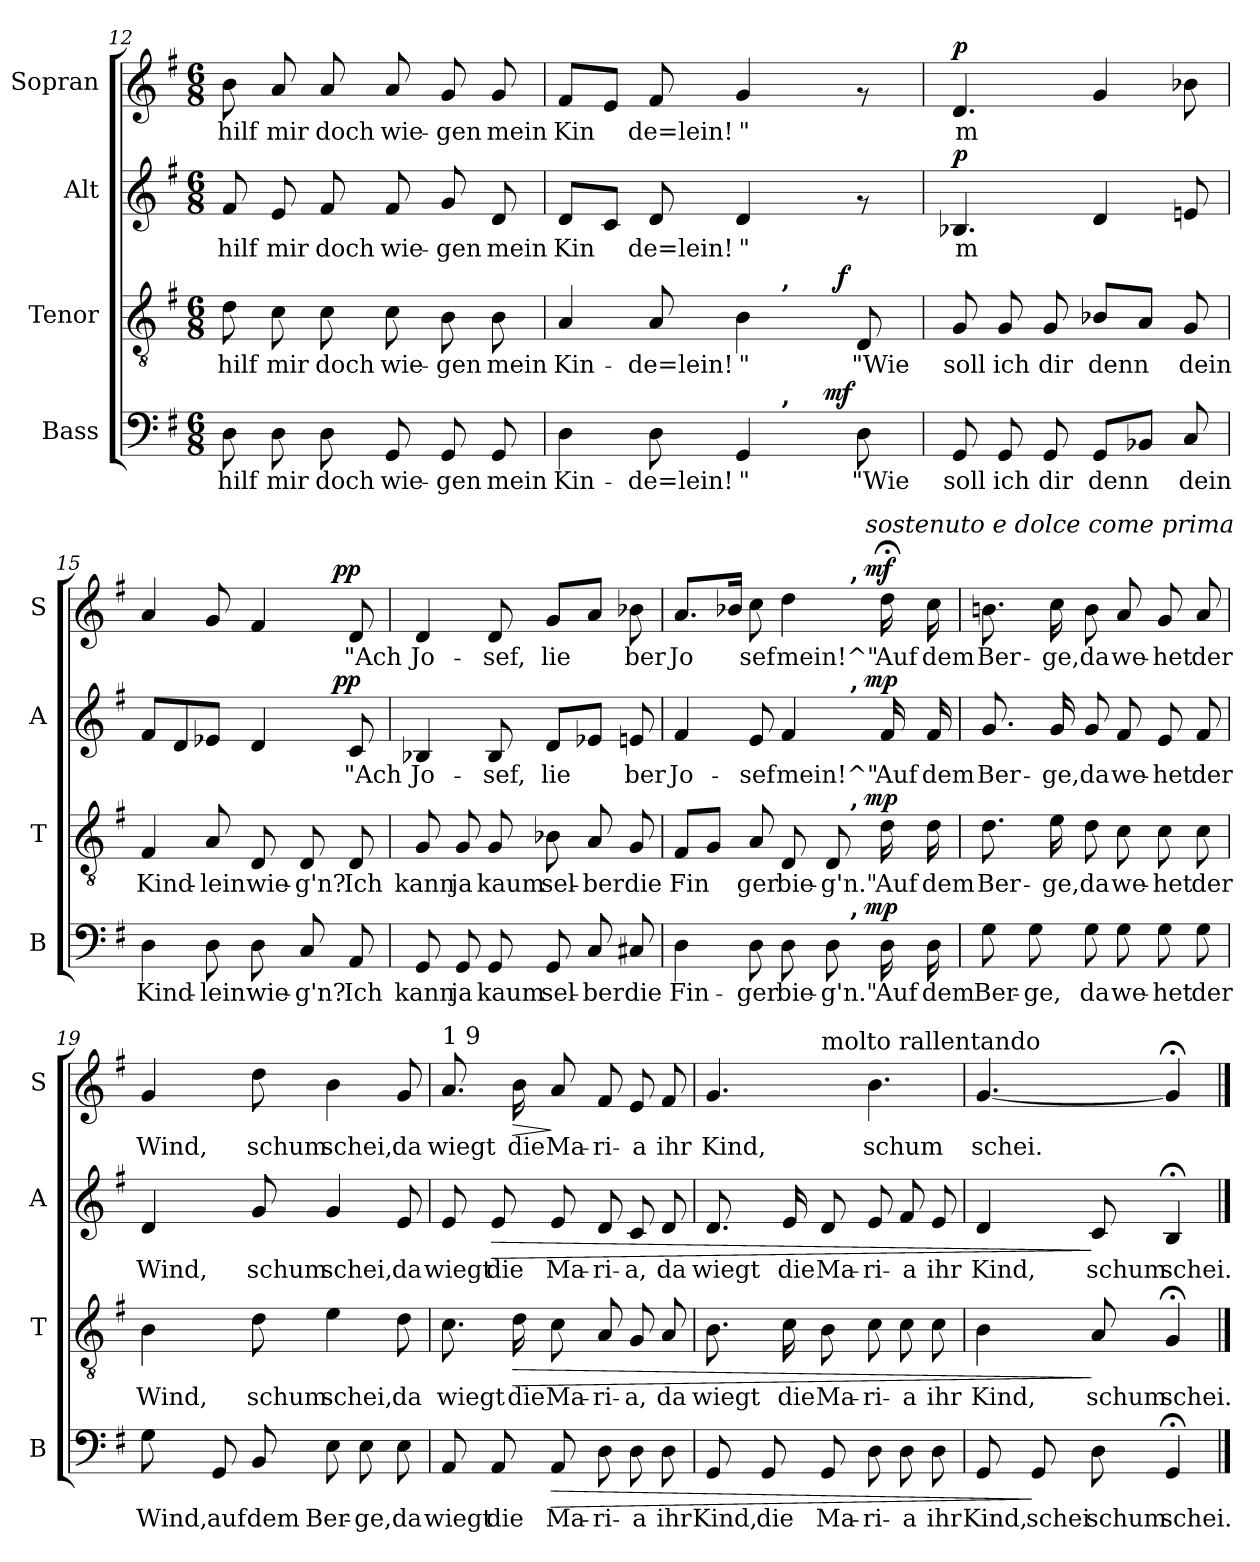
**kern	**text	**dynam	**kern	**text	**dynam	**kern	**text	**dynam	**kern	**text	**dynam
*part4	*part4	*part4	*part3	*part3	*part3	*part2	*part2	*part2	*part1	*part1	*part1
*staff4	*staff4	*staff4	*staff3	*staff3	*staff3	*staff2	*staff2	*staff2	*staff1	*staff1	*staff1
*I"Bass	*	*	*I"Tenor	*	*	*I"Alt	*	*	*I"Sopran	*	*
*I'B	*	*	*I'T	*	*	*I'A	*	*	*I'S	*	*
*clefF4	*	*	*clefGv2	*	*	*clefG2	*	*	*clefG2	*	*
*k[f#]	*	*	*k[f#]	*	*	*k[f#]	*	*	*k[f#]	*	*
*G:	*	*	*G:	*	*	*G:	*	*	*G:	*	*
*M6/8	*	*	*M6/8	*	*	*M6/8	*	*	*M6/8	*	*
=12	=12	=12	=12	=12	=12	=12	=12	=12	=12	=12	=12
!	!LO:LY:b:cj	!	!	!LO:LY:b:cj	!	!	!LO:LY:b:cj	!	!	!LO:LY:b:cj	!
8D\	hilf	.	8d\	hilf	.	8f#/	hilf	.	8b\	hilf	.
!	!LO:LY:b:cj	!	!	!LO:LY:b:cj	!	!	!LO:LY:b:cj	!	!	!LO:LY:b:cj	!
8D\	mir	.	8c\	mir	.	8e/	mir	.	8a/	mir	.
!	!LO:LY:b:cj	!	!	!LO:LY:b:cj	!	!	!LO:LY:b:cj	!	!	!LO:LY:b:cj	!
8D\	doch	.	8c\	doch	.	8f#/	doch	.	8a/	doch	.
!	!LO:LY:b:cj	!	!	!LO:LY:b:cj	!	!	!LO:LY:b:cj	!	!	!LO:LY:b:cj	!
8GG/	wie-	.	8c\	wie-	.	8f#/	wie-	.	8a/	wie-	.
!	!LO:LY:b:cj	!	!	!LO:LY:b:cj	!	!	!LO:LY:b:cj	!	!	!LO:LY:b:cj	!
8GG/	-gen	.	8B\	-gen	.	8g/	-gen	.	8g/	-gen	.
!	!LO:LY:b:cj	!	!	!LO:LY:b:cj	!	!	!LO:LY:b:cj	!	!	!LO:LY:b:cj	!
8GG/	mein	.	8B\	mein	.	8d/	mein	.	8g/	mein	.
!!LO:PB:g=z
=13	=13	=13	=13	=13	=13	=13	=13	=13	=13	=13	=13
!	!LO:LY:b:cj	!	!	!LO:LY:b:cj	!	!	!LO:LY:b:cj	!	!	!LO:LY:b:cj	!
*^	*	*	*^	*	*	*	*	*	*	*	*
4D\	2ryy	Kin-	.	4A/	2ryy	Kin-	.	8d/L	Kin-	.	8f#/L	Kin-	.
!	!	!	!	!	!	!	!	!	!LO:LY:b:cj	!	!	!LO:LY:b:cj	!
.	.	.	.	.	.	.	.	8c/J	--	.	8e/J	--	.
!	!	!LO:LY:b:cj	!	!	!	!LO:LY:b:cj	!	!	!LO:LY:b:cj	!	!	!LO:LY:b:cj	!
8D\	.	-de=lein!	.	8A/	.	-de=lein!	.	8d/	-de=lein!	.	8f#/	-de=lein!	.
!	!	!LO:LY:b:cj	!	!	!	!LO:LY:b:cj	!	!	!LO:LY:b:cj	!	!	!LO:LY:b:cj	!
4GG/	.	"	.	4B\	.	"	.	4d/	"	.	4g/	"	.
!	!	!	!	!	!LO:TX:a:B:t=,	!	!	!	!	!	!	!	!
!	!LO:TX:a:B:t=,	!	!	!	!	!	!	!	!	!	!	!	!
.	16ryy	.	.	.	16.ryy	.	.	.	.	.	.	.	.
.	64ryy	.	.	.	.	.	.	.	.	.	.	.	.
!	!	!	!LO:DY:a	!	!	!	!	!	!	!	!	!	!
.	8ryy	.	mf	.	.	.	.	.	.	.	.	.	.
!	!	!	!	!	!	!	!LO:DY:a	!	!	!	!	!	!
.	.	.	.	.	8ryy	.	f	.	.	.	.	.	.
!	!	!LO:LY:b:cj	!	!	!	!LO:LY:b:cj	!	!	!	!	!	!	!
8D\	.	"Wie	.	8D/	.	"Wie	.	8rf	.	.	8rf	.	.
.	32.ryy	.	.	.	.	.	.	.	.	.	.	.	.
.	.	.	.	.	32ryy	.	.	.	.	.	.	.	.
=14	=14	=14	=14	=14	=14	=14	=14	=14	=14	=14	=14	=14	=14
!	!	!LO:LY:b:cj	!	!	!	!LO:LY:b:cj	!	!	!LO:LY:b:cj	!LO:DY:a	!	!LO:LY:b:cj	!LO:DY:a
*v	*v	*	*	*	*	*	*	*	*	*	*	*	*
*	*	*	*v	*v	*	*	*	*	*	*	*	*
8GG/	soll	.	8G/	soll	.	4.B-X/	m	p	4.d/	m	p
!	!LO:LY:b:cj	!	!	!LO:LY:b:cj	!	!	!	!	!	!	!
8GG/	ich	.	8G/	ich	.	.	.	.	.	.	.
!	!LO:LY:b:cj	!	!	!LO:LY:b:cj	!	!	!	!	!	!	!
8GG/	dir	.	8G/	dir	.	.	.	.	.	.	.
!	!LO:LY:b:cj	!	!	!LO:LY:b:cj	!	!	!LO:LY:b:cj	!	!	!LO:LY:b:cj	!
8GG/L	denn	.	8B-X/L	denn	.	4d/	.	.	4g/	.	.
!	!LO:LY:b:cj	!	!	!LO:LY:b:cj	!	!	!	!	!	!	!
8BB-X/J	.	.	8A/J	.	.	.	.	.	.	.	.
!	!LO:LY:b:cj	!	!	!LO:LY:b:cj	!	!	!LO:LY:b:cj	!	!	!LO:LY:b:cj	!
8C/	dein	.	8G/	dein	.	8en/	.	.	8b-X\	.	.
=15	=15	=15	=15	=15	=15	=15	=15	=15	=15	=15	=15
!	!LO:LY:b:cj	!	!	!LO:LY:b:cj	!	!	!LO:LY:b:cj	!	!	!LO:LY:b:cj	!
*	*	*	*	*	*	*^	*	*	*^	*	*
4D\	Kind-	.	4F#/	Kind-	.	8f#/L	2ryy	.	.	4a/	2ryy	.	.
!	!	!	!	!	!	!	!	!LO:LY:b:cj	!	!	!	!	!
.	.	.	.	.	.	8d/	.	.	.	.	.	.	.
!	!LO:LY:b:cj	!	!	!LO:LY:b:cj	!	!	!	!LO:LY:b:cj	!	!	!	!LO:LY:b:cj	!
8D\	-lein	.	8A/	-lein	.	8e-X/J	.	.	.	8g/	.	.	.
!	!LO:LY:b:cj	!	!	!LO:LY:b:cj	!	!	!	!LO:LY:b:cj	!	!	!	!LO:LY:b:cj	!
8D\	wie-	.	8D/	wie-	.	4d/	.	.	.	4f#/	.	.	.
!	!LO:LY:b:cj	!	!	!LO:LY:b:cj	!	!	!	!	!	!	!	!	!
8C/	-g'n?	.	8D/	-g'n?	.	.	16.ryy	.	.	.	16.ryy	.	.
!	!	!	!	!	!	!	!	!	!LO:DY:a	!	!	!	!LO:DY:a
.	.	.	.	.	.	.	8ryy	.	pp	.	8ryy	.	pp
!	!LO:LY:b:cj	!	!	!LO:LY:b:cj	!	!	!	!LO:LY:b:cj	!	!	!	!LO:LY:b:cj	!
8AA/	Ich	.	8D/	Ich	.	8c/	.	"Ach	.	8d/	.	"Ach	.
.	.	.	.	.	.	.	32ryy	.	.	.	32ryy	.	.
=16	=16	=16	=16	=16	=16	=16	=16	=16	=16	=16	=16	=16	=16
!	!LO:LY:b:cj	!	!	!LO:LY:b:cj	!	!	!	!LO:LY:b:cj	!	!	!	!LO:LY:b:cj	!
*	*	*	*	*	*	*v	*v	*	*	*	*	*	*
*	*	*	*	*	*	*	*	*	*v	*v	*	*
8GG/	kann	.	8G/	kann	.	4B-X/	Jo-	.	4d/	Jo-	.
!	!LO:LY:b:cj	!	!	!LO:LY:b:cj	!	!	!	!	!	!	!
8GG/	ja	.	8G/	ja	.	.	.	.	.	.	.
!	!LO:LY:b:cj	!	!	!LO:LY:b:cj	!	!	!LO:LY:b:cj	!	!	!LO:LY:b:cj	!
8GG/	kaum	.	8G/	kaum	.	8B-/	-sef,	.	8d/	-sef,	.
!	!LO:LY:b:cj	!	!	!LO:LY:b:cj	!	!	!LO:LY:b:cj	!	!	!LO:LY:b:cj	!
8GG/	sel-	.	8B-X\	sel-	.	8d/L	lie-	.	8g/L	lie-	.
!	!LO:LY:b:cj	!	!	!LO:LY:b:cj	!	!	!LO:LY:b:cj	!	!	!LO:LY:b:cj	!
8C/	-ber	.	8A/	-ber	.	8e-X/J	--	.	8a/J	--	.
!	!LO:LY:b:cj	!	!	!LO:LY:b:cj	!	!	!LO:LY:b:cj	!	!	!LO:LY:b:cj	!
8C#X/	die	.	8G/	die	.	8en/	-ber	.	8b-X\	-ber	.
!!LO:LB:g=z
=17	=17	=17	=17	=17	=17	=17	=17	=17	=17	=17	=17
!	!	!	!	!	!	!	!	!	!LO:TX:a:i:t=poco ritardando	!	!
!	!	!	!	!	!	!	!	!	!LO:TX:a:t=1 6	!	!
!	!LO:LY:b:cj	!	!	!LO:LY:b:cj	!	!	!LO:LY:b:cj	!	!	!LO:LY:b:cj	!
*^	*	*	*^	*	*	*^	*	*	*^	*	*
*	*^	*	*	*	*^	*	*	*	*^	*	*	*	*^	*	*
4D\	2ryy	2ryy	Fin-	.	8F#/L	2ryy	2ryy	Fin-	.	4f#/	2ryy	2ryy	Jo-	.	8.a/L	2ryy	2ryy	Jo-	.
!	!	!	!	!	!	!	!	!LO:LY:b:cj	!	!	!	!	!	!	!	!	!	!	!
.	.	.	.	.	8G/J	.	.	--	.	.	.	.	.	.	.	.	.	.	.
!	!	!	!	!	!	!	!	!	!	!	!	!	!	!	!	!	!	!LO:LY:b:cj	!
.	.	.	.	.	.	.	.	.	.	.	.	.	.	.	16b-X/J	.	.	--	.
!	!	!	!LO:LY:b:cj	!	!	!	!	!LO:LY:b:cj	!	!	!	!	!LO:LY:b:cj	!	!	!	!	!LO:LY:b:cj	!
8D\	.	.	-ger	.	8A/	.	.	-ger	.	8e/	.	.	-sef	.	8cc\	.	.	-sef	.
!	!	!	!LO:LY:b:cj	!	!	!	!	!LO:LY:b:cj	!	!	!	!	!LO:LY:b:cj	!	!	!	!	!LO:LY:b:cj	!
8D\	.	.	bie-	.	8D/	.	.	bie-	.	4f#/	.	.	mein!^"	.	4dd\	.	.	mein!^"	.
!	!	!	!LO:LY:b:cj	!	!	!	!	!LO:LY:b:cj	!	!	!	!	!	!	!	!	!	!	!
8D\	16.ryy	16ryy	-g'n."	.	8D/	16.ryy	16ryy	-g'n."	.	.	16.ryy	16ryy	.	.	.	16.ryy	16ryy	.	.
!	!	!	!	!	!	!	!	!	!	!	!	!	!	!	!	!	!LO:TX:a:B:t=,	!	!
!	!	!	!	!	!	!	!	!	!	!	!	!LO:TX:a:B:t=,	!	!	!	!	!	!	!
!	!	!	!	!	!	!	!LO:TX:a:B:t=,	!	!	!	!	!	!	!	!	!	!	!	!
!	!	!LO:TX:a:B:t=,	!	!	!	!	!	!	!	!	!	!	!	!	!	!	!	!	!
.	.	8.ryy	.	.	.	.	8.ryy	.	.	.	.	8.ryy	.	.	.	.	8.ryy	.	.
!	!	!	!	!	!	!	!	!	!	!	!	!	!	!	!	!LO:TX:a:i:t=sostenuto e dolce come prima	!	!	!
!	!	!	!	!LO:DY:a	!	!	!	!	!LO:DY:a	!	!	!	!	!LO:DY:a	!	!	!	!	!LO:DY:a
.	8ryy	.	.	mp	.	8ryy	.	.	mp	.	8ryy	.	.	mp	.	8ryy	.	.	mf
!	!	!	!LO:LY:b:cj	!	!	!	!	!LO:LY:b:cj	!	!	!	!	!LO:LY:b:cj	!	!	!	!	!LO:LY:b:cj	!
16D\	.	.	Auf	.	16d\	.	.	Auf	.	16f#/	.	.	Auf	.	16dd;<\	.	.	Auf	.
!	!	!	!LO:LY:b:cj	!	!	!	!	!LO:LY:b:cj	!	!	!	!	!LO:LY:b:cj	!	!	!	!	!LO:LY:b:cj	!
16D\	.	.	dem	.	16d\	.	.	dem	.	16f#/	.	.	dem	.	16cc\	.	.	dem	.
.	32ryy	.	.	.	.	32ryy	.	.	.	.	32ryy	.	.	.	.	32ryy	.	.	.
=18	=18	=18	=18	=18	=18	=18	=18	=18	=18	=18	=18	=18	=18	=18	=18	=18	=18	=18	=18
!	!	!	!LO:LY:b:cj	!	!	!	!	!LO:LY:b:cj	!	!	!	!	!LO:LY:b:cj	!	!	!	!	!LO:LY:b:cj	!
*v	*v	*v	*	*	*	*	*	*	*	*v	*v	*v	*	*	*v	*v	*v	*	*
*	*	*	*v	*v	*v	*	*	*	*	*	*	*	*
8G\	Ber-	.	8.d\	Ber-	.	8.g/	Ber-	.	8.bn\	Ber-	.
!	!LO:LY:b:cj	!	!	!	!	!	!	!	!	!	!
8G\	-ge,	.	.	.	.	.	.	.	.	.	.
!	!	!	!	!LO:LY:b:cj	!	!	!LO:LY:b:cj	!	!	!LO:LY:b:cj	!
.	.	.	16e\	-ge,	.	16g/	-ge,	.	16cc\	-ge,	.
!	!LO:LY:b:cj	!	!	!LO:LY:b:cj	!	!	!LO:LY:b:cj	!	!	!LO:LY:b:cj	!
8G\	da	.	8d\	da	.	8g/	da	.	8b\	da	.
!	!LO:LY:b:cj	!	!	!LO:LY:b:cj	!	!	!LO:LY:b:cj	!	!	!LO:LY:b:cj	!
8G\	we-	.	8c\	we-	.	8f#/	we-	.	8a/	we-	.
!	!LO:LY:b:cj	!	!	!LO:LY:b:cj	!	!	!LO:LY:b:cj	!	!	!LO:LY:b:cj	!
8G\	-het	.	8c\	-het	.	8e/	-het	.	8g/	-het	.
!	!LO:LY:b:cj	!	!	!LO:LY:b:cj	!	!	!LO:LY:b:cj	!	!	!LO:LY:b:cj	!
8G\	der	.	8c\	der	.	8f#/	der	.	8a/	der	.
=19	=19	=19	=19	=19	=19	=19	=19	=19	=19	=19	=19
!	!LO:LY:b:cj	!	!	!LO:LY:b:cj	!	!	!LO:LY:b:cj	!	!	!LO:LY:b:cj	!
8G\	Wind,	.	4B\	Wind,	.	4d/	Wind,	.	4g/	Wind,	.
!	!LO:LY:b:cj	!	!	!	!	!	!	!	!	!	!
8GG/	auf	.	.	.	.	.	.	.	.	.	.
!	!LO:LY:b:cj	!	!	!LO:LY:b:cj	!	!	!LO:LY:b:cj	!	!	!LO:LY:b:cj	!
8BB/	dem	.	8d\	schum	.	8g/	schum	.	8dd\	schum	.
!	!LO:LY:b:cj	!	!	!LO:LY:b:cj	!	!	!LO:LY:b:cj	!	!	!LO:LY:b:cj	!
8E\	Ber-	.	4e\	schei,	.	4g/	schei,	.	4b\	schei,	.
!	!LO:LY:b:cj	!	!	!	!	!	!	!	!	!	!
8E\	-ge,	.	.	.	.	.	.	.	.	.	.
!	!LO:LY:b:cj	!	!	!LO:LY:b:cj	!	!	!LO:LY:b:cj	!	!	!LO:LY:b:cj	!
8E\	da	.	8d\	da	.	8e/	da	.	8g/	da	.
!!LO:PB:g=z
=20	=20	=20	=20	=20	=20	=20	=20	=20	=20	=20	=20
!	!	!	!	!	!	!	!	!	!LO:TX:a:t=1 9	!	!
!	!LO:LY:b:cj	!	!	!LO:LY:b:cj	!	!	!LO:LY:b:cj	!	!	!LO:LY:b:cj	!
8AA/	wiegt	.	8.c\	wiegt	.	8e/	wiegt	.	8.a/	wiegt	.
!	!LO:LY:b:cj	!	!	!	!	!	!LO:LY:b:cj	!LO:HP:b	!	!	!
8AA/	die	.	.	.	.	8e/	die	>	.	.	.
!	!	!	!	!LO:LY:b:cj	!LO:HP:b	!	!	!	!	!LO:LY:b:cj	!LO:HP:b
.	.	.	16d\	die	>	.	.	.	16b\	die	>
!	!LO:LY:b:cj	!LO:HP:b	!	!LO:LY:b:cj	!	!	!LO:LY:b:cj	!	!	!LO:LY:b:cj	!
8AA/	Ma-	>	8c\	Ma-	.	8e/	Ma-	.	8a/	Ma-	]
!	!LO:LY:b:cj	!	!	!LO:LY:b:cj	!	!	!LO:LY:b:cj	!	!	!LO:LY:b:cj	!
8D\	-ri-	.	8A/	-ri-	.	8d/	-ri-	.	8f#/	-ri-	.
!	!LO:LY:b:cj	!	!	!LO:LY:b:cj	!	!	!LO:LY:b:cj	!	!	!LO:LY:b:cj	!
8D\	-a	.	8G/	-a,	.	8c/	-a,	.	8e/	-a	.
!	!LO:LY:b:cj	!	!	!LO:LY:b:cj	!	!	!LO:LY:b:cj	!	!	!LO:LY:b:cj	!
8D\	ihr	.	8A/	da	.	8d/	da	.	8f#/	ihr	.
=21	=21	=21	=21	=21	=21	=21	=21	=21	=21	=21	=21
!	!LO:LY:b:cj	!	!	!LO:LY:b:cj	!	!	!LO:LY:b:cj	!	!	!LO:LY:b:cj	!
*	*	*	*	*	*	*	*	*	*^	*	*
8GG/	Kind,	.	8.B\	wiegt	.	8.d/	wiegt	.	4.g/	4ryy	Kind,	.
!	!LO:LY:b:cj	!	!	!	!	!	!	!	!	!	!	!
8GG/	die	.	.	.	.	.	.	.	.	.	.	.
!	!	!	!	!LO:LY:b:cj	!	!	!LO:LY:b:cj	!	!	!	!	!
.	.	.	16c\	die	.	16e/	die	.	.	.	.	.
!	!	!	!	!	!	!	!	!	!	!LO:TX:a:t=molto rallentando	!	!
!	!LO:LY:b:cj	!	!	!LO:LY:b:cj	!	!	!LO:LY:b:cj	!	!	!	!	!
8GG/	Ma-	.	8B\	Ma-	.	8d/	Ma-	.	.	2ryy	.	.
!	!LO:LY:b:cj	!	!	!LO:LY:b:cj	!	!	!LO:LY:b:cj	!	!	!	!LO:LY:b:cj	!
8D\	-ri-	.	8c\	-ri-	.	8e/	-ri-	.	4.b\	.	schum	.
!	!LO:LY:b:cj	!	!	!LO:LY:b:cj	!	!	!LO:LY:b:cj	!	!	!	!	!
8D\	-a	.	8c\	-a	.	8f#/	-a	.	.	.	.	.
!	!LO:LY:b:cj	!	!	!LO:LY:b:cj	!	!	!LO:LY:b:cj	!	!	!	!	!
8D\	ihr	.	8c\	ihr	.	8e/	ihr	.	.	.	.	.
=22	=22	=22	=22	=22	=22	=22	=22	=22	=22	=22	=22	=22
!	!LO:LY:b:cj	!	!	!LO:LY:b:cj	!	!	!LO:LY:b:cj	!	!	!	!LO:LY:b:cj	!
*	*	*	*	*	*	*	*	*	*v	*v	*	*
8GG/	Kind,	.	4B\	Kind,	.	4d/	Kind,	.	[<4.g/	schei.	.
!	!LO:LY:b:cj	!	!	!	!	!	!	!	!	!	!
8GG/	schei	]	.	.	.	.	.	.	.	.	.
!	!LO:LY:b:cj	!	!	!LO:LY:b:cj	!	!	!LO:LY:b:cj	!	!	!	!
8D\	schum	.	8A/	schum	]	8c/	schum	]	.	.	.
!	!LO:LY:b:cj	!	!	!LO:LY:b:cj	!	!	!LO:LY:b:cj	!	!	!LO:LY:b:cj	!
4GG;</	schei.	.	4G;</	schei.	.	4B;</	schei.	.	4g;</]	.	.
==	==	==	==	==	==	==	==	==	==	==	==
*-	*-	*-	*-	*-	*-	*-	*-	*-	*-	*-	*-
